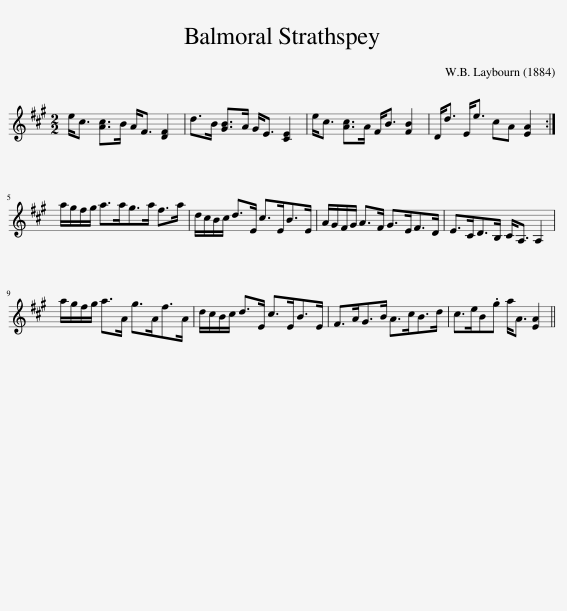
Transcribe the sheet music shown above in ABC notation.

X:1
L:1/8
M:2/2
I:linebreak $
K:A
V:1 treble
V:1
 e<c [Ac]>B A<F [DF]2 | d>B [GB]>A G<E [CE]2 | e<c [Ac]>A F<B [FB]2 | D<d E<e cA [EA]2 :|$ a/g/f/g/ a>ag>a f>a | %5
 d/c/B/c/ d>E c>EB>E | A/G/F/G/ A>F G>EF>D | E>CD>B, C<A, A,2 |$ a/g/f/g/ a>A g>Af>A | d/c/B/c/ d>E c>EB>E | %10
 F>AG>B A>cB>d | c>eB.g a<A [EA]2 || %12
